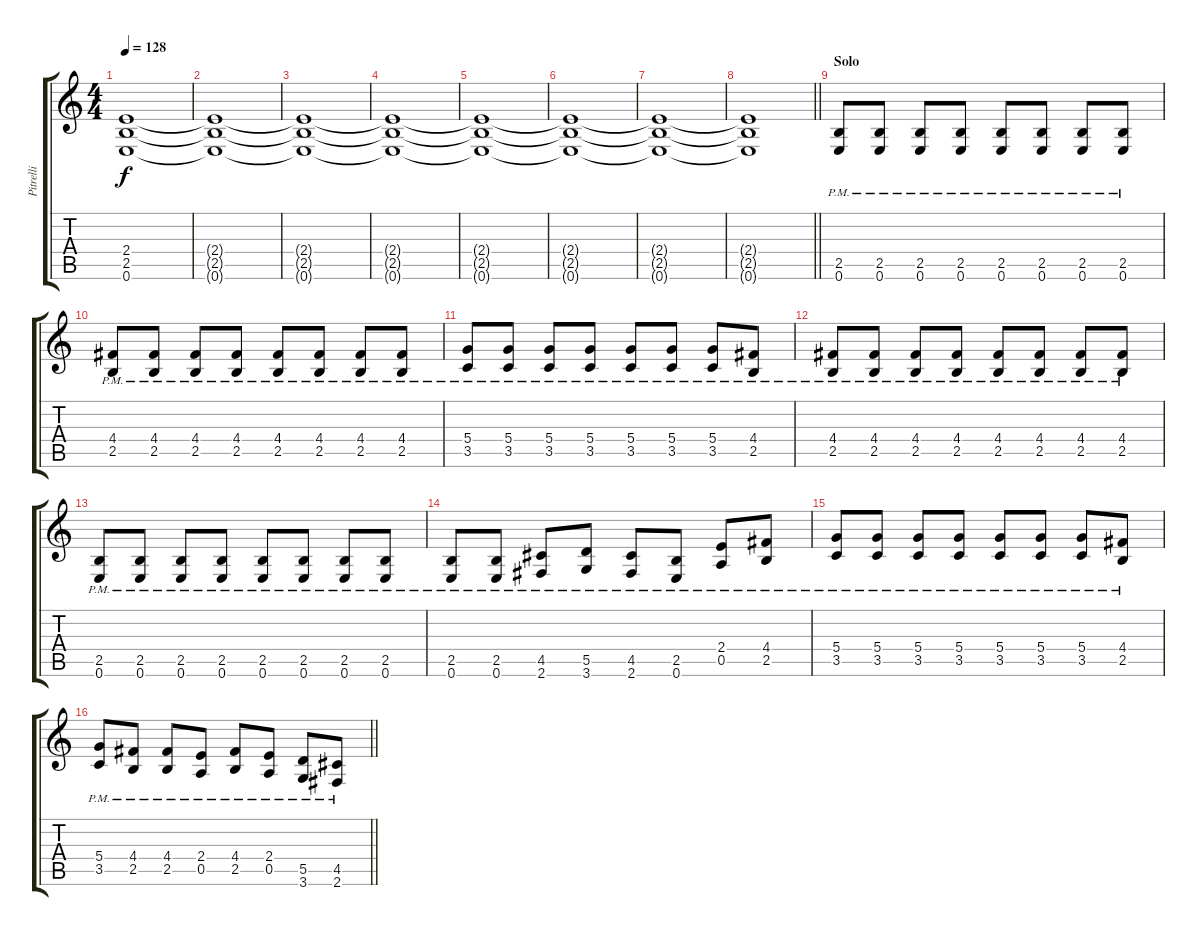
\track ("Pitrelli" "Pitrelli") {instrument distortionguitar}
\staff {score tabs}
\tuning (E4 B3 G3 D3 A2 E2) {hide}
\ts (4 4)
\tempo 128
\clef g2
\ks c
(2.4 2.5 0.6).1{dy f volume 8} |
(2.4{t} 2.5{t} 0.6{t}).1 |
(2.4{t} 2.5{t} 0.6{t}).1 |
(2.4{t} 2.5{t} 0.6{t}).1 |
(2.4{t} 2.5{t} 0.6{t}).1 |
(2.4{t} 2.5{t} 0.6{t}).1 |
(2.4{t} 2.5{t} 0.6{t}).1 |
\barLineRight lightlight
(2.4{t} 2.5{t} 0.6{t}).1 |
\section ("" "Solo")
(2.5 0.6{pm}).8{volume 11} (2.5 0.6{pm}).8 (2.5 0.6{pm}).8 (2.5 0.6{pm}).8 (2.5 0.6{pm}).8 (2.5 0.6{pm}).8 (2.5 0.6{pm}).8 (2.5 0.6{pm}).8 |
(4.4 2.5{pm}).8 (4.4 2.5{pm}).8 (4.4 2.5{pm}).8 (4.4 2.5{pm}).8 (4.4 2.5{pm}).8 (4.4 2.5{pm}).8 (4.4 2.5{pm}).8 (4.4 2.5{pm}).8 |
(5.4{pm} 3.5{pm}).8 (5.4{pm} 3.5{pm}).8 (5.4{pm} 3.5{pm}).8 (5.4{pm} 3.5{pm}).8 (5.4{pm} 3.5{pm}).8 (5.4{pm} 3.5{pm}).8 (5.4{pm} 3.5{pm}).8 (4.4{pm} 2.5{pm}).8 |
(4.4{pm} 2.5{pm}).8 (4.4{pm} 2.5{pm}).8 (4.4{pm} 2.5{pm}).8 (4.4{pm} 2.5{pm}).8 (4.4{pm} 2.5{pm}).8 (4.4{pm} 2.5{pm}).8 (4.4{pm} 2.5{pm}).8 (4.4{pm} 2.5{pm}).8 |
(2.5{pm} 0.6{pm}).8 (2.5{pm} 0.6{pm}).8 (2.5{pm} 0.6{pm}).8 (2.5{pm} 0.6{pm}).8 (2.5{pm} 0.6{pm}).8 (2.5{pm} 0.6{pm}).8 (2.5{pm} 0.6{pm}).8 (2.5{pm} 0.6{pm}).8 |
(2.5{pm} 0.6{pm}).8 (2.5{pm} 0.6{pm}).8 (4.5{pm} 2.6{pm}).8 (5.5{pm} 3.6{pm}).8 (4.5{pm} 2.6{pm}).8 (2.5{pm} 0.6{pm}).8 (2.4{pm} 0.5{pm}).8 (4.4{pm} 2.5{pm}).8 |
(5.4{pm} 3.5{pm}).8 (5.4{pm} 3.5{pm}).8 (5.4{pm} 3.5{pm}).8 (5.4{pm} 3.5{pm}).8 (5.4{pm} 3.5{pm}).8 (5.4{pm} 3.5{pm}).8 (5.4{pm} 3.5{pm}).8 (4.4{pm} 2.5{pm}).8 |
\barLineRight lightlight
(5.4{pm} 3.5{pm}).8 (4.4{pm} 2.5{pm}).8 (4.4{pm} 2.5{pm}).8 (2.4{pm} 0.5{pm}).8 (4.4{pm} 2.5{pm}).8 (2.4{pm} 0.5{pm}).8 (5.5{pm} 3.6{pm}).8 (4.5{pm} 2.6{pm}).8
